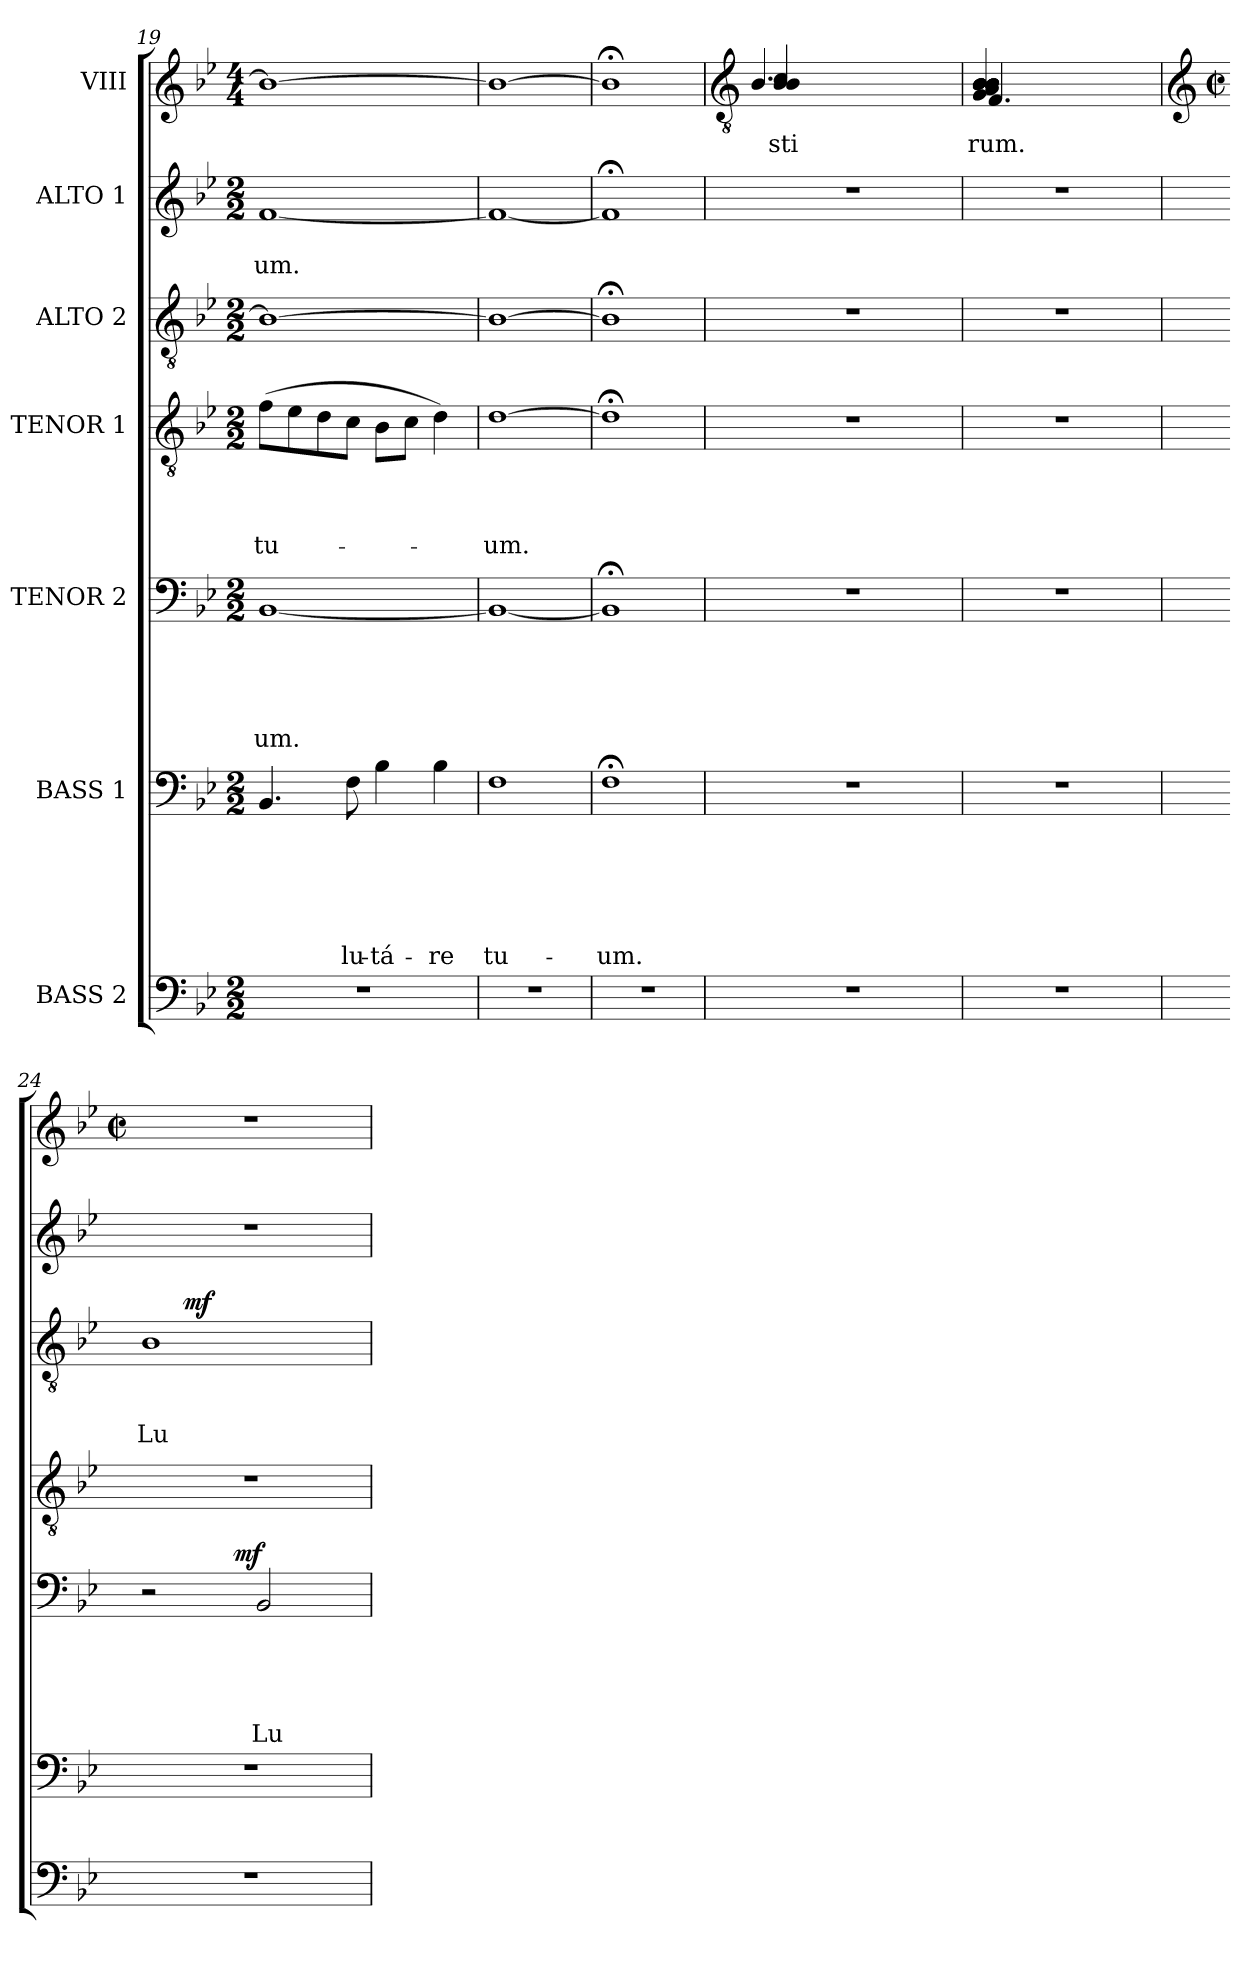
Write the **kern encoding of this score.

**kern	**kern	**text	**text	**text	**text	**text	**text	**kern	**text	**text	**text	**text	**text	**dynam	**kern	**text	**text	**text	**text	**kern	**text	**text	**text	**dynam	**kern	**text	**text	**kern	**text
*part7	*part6	*part6	*part6	*part6	*part6	*part6	*part6	*part5	*part5	*part5	*part5	*part5	*part5	*part5	*part4	*part4	*part4	*part4	*part4	*part3	*part3	*part3	*part3	*part3	*part2	*part2	*part2	*part1	*part1
*staff7	*staff6	*staff6	*staff6	*staff6	*staff6	*staff6	*staff6	*staff5	*staff5	*staff5	*staff5	*staff5	*staff5	*staff5	*staff4	*staff4	*staff4	*staff4	*staff4	*staff3	*staff3	*staff3	*staff3	*staff3	*staff2	*staff2	*staff2	*staff1	*staff1
*I"BASS 2	*I"BASS 1	*	*	*	*	*	*	*I"TENOR 2	*	*	*	*	*	*	*I"TENOR 1	*	*	*	*	*I"ALTO 2	*	*	*	*	*I"ALTO 1	*	*	*I"VIII	*
*clefF4	*clefF4	*	*	*	*	*	*	*clefF4	*	*	*	*	*	*	*clefGv2	*	*	*	*	*clefGv2	*	*	*	*	*clefG2	*	*	*clefG2	*
*k[b-e-]	*k[b-e-]	*	*	*	*	*	*	*k[b-e-]	*	*	*	*	*	*	*k[b-e-]	*	*	*	*	*k[b-e-]	*	*	*	*	*k[b-e-]	*	*	*k[b-e-]	*
*B-:	*B-:	*	*	*	*	*	*	*B-:	*	*	*	*	*	*	*B-:	*	*	*	*	*B-:	*	*	*	*	*B-:	*	*	*B-:	*
*M2/2	*M2/2	*	*	*	*	*	*	*M2/2	*	*	*	*	*	*	*M2/2	*	*	*	*	*M2/2	*	*	*	*	*M2/2	*	*	*M4/4	*
=19	=19	=19	=19	=19	=19	=19	=19	=19	=19	=19	=19	=19	=19	=19	=19	=19	=19	=19	=19	=19	=19	=19	=19	=19	=19	=19	=19	=19	=19
!	!	!	!	!	!	!	!	!	!	!	!	!	!LO:LY:b	!	!	!	!	!	!LO:LY:b	!	!	!	!	!	!	!	!LO:LY:b	!	!
1r	4.BB-/	.	.	.	.	.	.	[<1BB-	.	.	.	.	-um.	.	(>8f\L	.	.	.	tu-	1B-_	.	.	.	.	[<1f	.	um.	1b-_	.
.	.	.	.	.	.	.	.	.	.	.	.	.	.	.	8e-\	.	.	.	.	.	.	.	.	.	.	.	.	.	.
.	.	.	.	.	.	.	.	.	.	.	.	.	.	.	8d\	.	.	.	.	.	.	.	.	.	.	.	.	.	.
!	!	!	!	!	!	!	!LO:LY:b	!	!	!	!	!	!	!	!	!	!	!	!	!	!	!	!	!	!	!	!	!	!
.	8F\	.	.	.	.	.	-lu-	.	.	.	.	.	.	.	8c\J	.	.	.	.	.	.	.	.	.	.	.	.	.	.
!	!	!	!	!	!	!	!LO:LY:b	!	!	!	!	!	!	!	!	!	!	!	!	!	!	!	!	!	!	!	!	!	!
.	4B-\	.	.	.	.	.	-tá-	.	.	.	.	.	.	.	8B-\L	.	.	.	.	.	.	.	.	.	.	.	.	.	.
.	.	.	.	.	.	.	.	.	.	.	.	.	.	.	8c\J	.	.	.	.	.	.	.	.	.	.	.	.	.	.
!	!	!	!	!	!	!	!LO:LY:b	!	!	!	!	!	!	!	!	!	!	!	!	!	!	!	!	!	!	!	!	!	!
.	4B-\	.	.	.	.	.	-re	.	.	.	.	.	.	.	4d\)	.	.	.	.	.	.	.	.	.	.	.	.	.	.
=20	=20	=20	=20	=20	=20	=20	=20	=20	=20	=20	=20	=20	=20	=20	=20	=20	=20	=20	=20	=20	=20	=20	=20	=20	=20	=20	=20	=20	=20
!	!	!	!	!	!	!	!LO:LY:b	!	!	!	!	!	!	!	!	!	!	!	!LO:LY:b	!	!	!	!	!	!	!	!	!	!
1r	1F	.	.	.	.	.	tu-	1BB-_	.	.	.	.	.	.	[>1d	.	.	.	-um.	1B-_	.	.	.	.	1f_	.	.	1b-_	.
=21	=21	=21	=21	=21	=21	=21	=21	=21	=21	=21	=21	=21	=21	=21	=21	=21	=21	=21	=21	=21	=21	=21	=21	=21	=21	=21	=21	=21	=21
!	!	!	!	!	!	!	!LO:LY:b	!	!	!	!	!	!	!	!	!	!	!	!	!	!	!	!	!	!	!	!	!	!
1r	1F;<	.	.	.	.	.	-um.	1BB-;]	.	.	.	.	.	.	1d;<]	.	.	.	.	1B-;<]	.	.	.	.	1f;]	.	.	1b-;<]	.
!!LO:PB:g=z
=22	=22	=22	=22	=22	=22	=22	=22	=22	=22	=22	=22	=22	=22	=22	=22	=22	=22	=22	=22	=22	=22	=22	=22	=22	=22	=22	=22	=22	=22
*	*	*	*	*	*	*	*	*	*	*	*	*	*	*	*	*	*	*	*	*	*	*	*	*	*	*	*	*clefGv2	*
!	!	!	!	!	!	!	!	!	!	!	!	!	!	!	!	!	!	!	!	!	!	!	!	!	!	!	!	!	!LO:LY:b
*	*	*	*	*	*	*	*	*	*	*	*	*	*	*	*	*	*	*	*	*	*	*	*	*	*	*	*	*^	*
!	!	!	!	!	!	!	!	!	!	!	!	!	!	!	!	!	!	!	!	!	!	!	!	!	!	!	!	!	!	!LO:LY:b
1r	1r	.	.	.	.	.	.	1r	.	.	.	.	.	.	1r	.	.	.	.	1r	.	.	.	.	1r	.	.	4B-/ 4B-/ 4c/	4.B-/	-sti
.	.	.	.	.	.	.	.	.	.	.	.	.	.	.	.	.	.	.	.	.	.	.	.	.	.	.	.	2ryy	.	.
.	.	.	.	.	.	.	.	.	.	.	.	.	.	.	.	.	.	.	.	.	.	.	.	.	.	.	.	.	2ryy	.
.	.	.	.	.	.	.	.	.	.	.	.	.	.	.	.	.	.	.	.	.	.	.	.	.	.	.	.	8ryy	.	.
.	.	.	.	.	.	.	.	.	.	.	.	.	.	.	.	.	.	.	.	.	.	.	.	.	.	.	.	8ryy	8ryy	.
=23	=23	=23	=23	=23	=23	=23	=23	=23	=23	=23	=23	=23	=23	=23	=23	=23	=23	=23	=23	=23	=23	=23	=23	=23	=23	=23	=23	=23	=23	=23
!	!	!	!	!	!	!	!	!	!	!	!	!	!	!	!	!	!	!	!	!	!	!	!	!	!	!	!	!	!	!LO:LY:b
!	!	!	!	!	!	!	!	!	!	!	!	!	!	!	!	!	!	!	!	!	!	!	!	!	!	!	!	!	!	!LO:LY:b
1r	1r	.	.	.	.	.	.	1r	.	.	.	.	.	.	1r	.	.	.	.	1r	.	.	.	.	1r	.	.	4G/ 4A/ 4B-/ 4B-/ 4B-/ 4B-/ 4B-/ 4B-/ 4B-/ 4B-/ 4B-/	4.F/	-rum.
.	.	.	.	.	.	.	.	.	.	.	.	.	.	.	.	.	.	.	.	.	.	.	.	.	.	.	.	2ryy	.	.
.	.	.	.	.	.	.	.	.	.	.	.	.	.	.	.	.	.	.	.	.	.	.	.	.	.	.	.	.	2ryy	.
.	.	.	.	.	.	.	.	.	.	.	.	.	.	.	.	.	.	.	.	.	.	.	.	.	.	.	.	8ryy	.	.
.	.	.	.	.	.	.	.	.	.	.	.	.	.	.	.	.	.	.	.	.	.	.	.	.	.	.	.	8ryy	8ryy	.
*	*	*	*	*	*	*	*	*	*	*	*	*	*	*	*	*	*	*	*	*	*	*	*	*	*	*	*	*v	*v	*
!!LO:LB:g=z
=24	=24	=24	=24	=24	=24	=24	=24	=24	=24	=24	=24	=24	=24	=24	=24	=24	=24	=24	=24	=24	=24	=24	=24	=24	=24	=24	=24	=24	=24
*	*	*	*	*	*	*	*	*	*	*	*	*	*	*	*	*	*	*	*	*	*	*	*	*	*	*	*	*clefG2	*
*	*	*	*	*	*	*	*	*	*	*	*	*	*	*	*	*	*	*	*	*	*	*	*	*	*	*	*	*M2/2	*
*	*	*	*	*	*	*	*	*	*	*	*	*	*	*	*	*	*	*	*	*	*	*	*	*	*	*	*	*met(c|)	*
*	*	*	*	*	*	*	*	*	*	*	*	*	*	*	*	*	*	*	*	*	*	*	*	*	*	*	*	*^	*
!	!	!	!	!	!	!	!	!	!	!	!	!	!	!	!	!	!	!	!	!	!	!	!LO:LY:b	!	!	!	!	!	!	!
*	*	*	*	*	*	*	*	*^	*	*	*	*	*	*	*	*	*	*	*	*^	*	*	*	*	*	*	*	*v	*v	*
1r	1r	.	.	.	.	.	.	2r	4..ryy	.	.	.	.	.	.	1r	.	.	.	.	1B-	8.ryy	.	.	Lu-	.	1r	.	.	1r	.
!	!	!	!	!	!	!	!	!	!	!	!	!	!	!	!	!	!	!	!	!	!	!	!	!	!	!LO:DY:a	!	!	!	!	!
.	.	.	.	.	.	.	.	.	.	.	.	.	.	.	.	.	.	.	.	.	.	2ryy	.	.	.	mf	.	.	.	.	.
!	!	!	!	!	!	!	!	!	!	!	!	!	!	!	!LO:DY:a	!	!	!	!	!	!	!	!	!	!	!	!	!	!	!	!
.	.	.	.	.	.	.	.	.	2ryy	.	.	.	.	.	mf	.	.	.	.	.	.	.	.	.	.	.	.	.	.	.	.
!	!	!	!	!	!	!	!	!	!	!	!	!	!	!LO:LY:b	!	!	!	!	!	!	!	!	!	!	!	!	!	!	!	!	!
.	.	.	.	.	.	.	.	2BB-/	.	.	.	.	.	Lu-	.	.	.	.	.	.	.	.	.	.	.	.	.	.	.	.	.
.	.	.	.	.	.	.	.	.	.	.	.	.	.	.	.	.	.	.	.	.	.	4ryy	.	.	.	.	.	.	.	.	.
.	.	.	.	.	.	.	.	.	16ryy	.	.	.	.	.	.	.	.	.	.	.	.	16ryy	.	.	.	.	.	.	.	.	.
*	*	*	*	*	*	*	*	*v	*v	*	*	*	*	*	*	*	*	*	*	*	*v	*v	*	*	*	*	*	*	*	*	*
=	=	=	=	=	=	=	=	=	=	=	=	=	=	=	=	=	=	=	=	=	=	=	=	=	=	=	=	=	=
*-	*-	*-	*-	*-	*-	*-	*-	*-	*-	*-	*-	*-	*-	*-	*-	*-	*-	*-	*-	*-	*-	*-	*-	*-	*-	*-	*-	*-	*-
